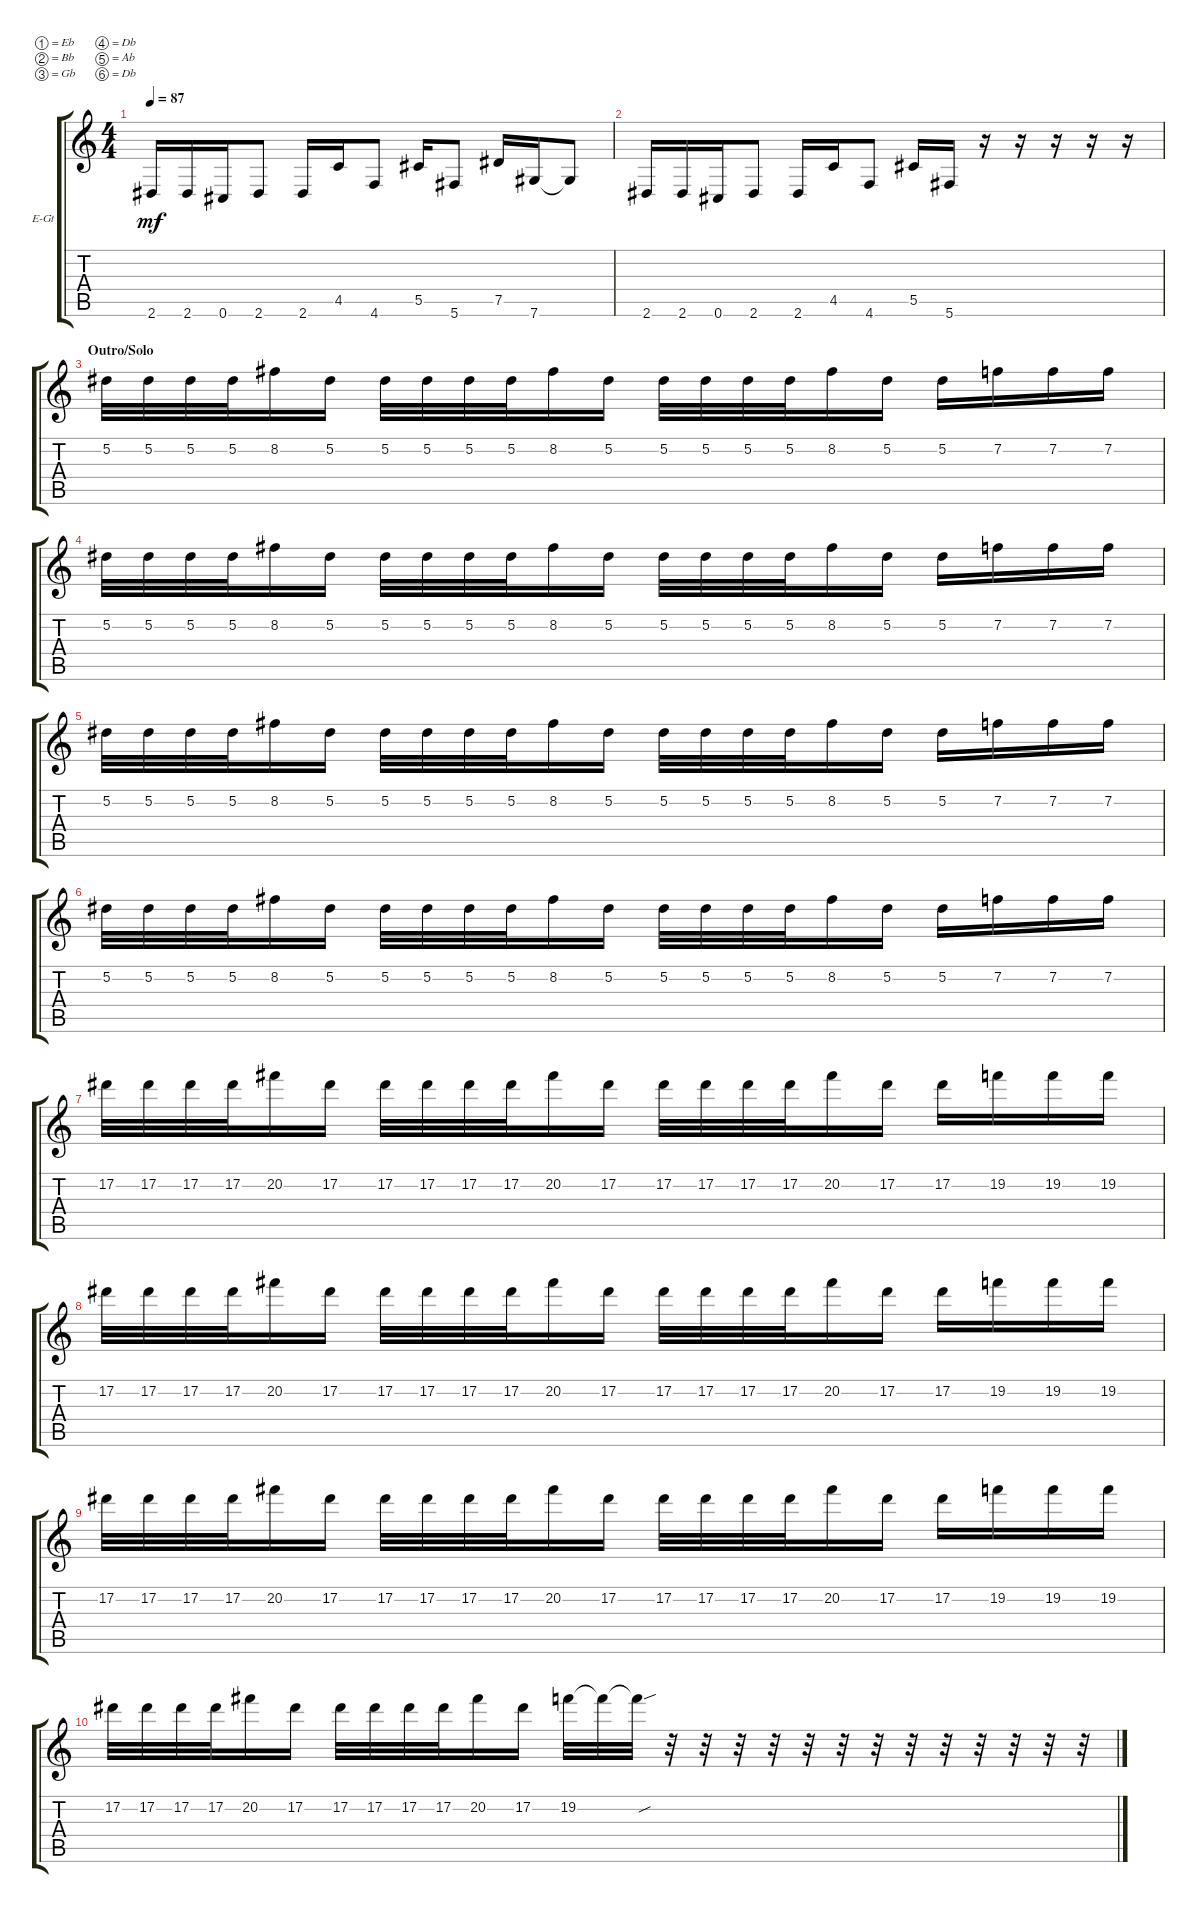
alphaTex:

\defaultSystemsLayout 4
\bracketExtendMode groupsimilarinstruments
\firstSystemTrackNameOrientation horizontal
\otherSystemsTrackNameOrientation horizontal
\track ("Lead Guitar" "E-Gt") {instrument overdrivenguitar}
\staff {score tabs}
\tuning (Eb4 Bb3 Gb3 Db3 Ab2 Db2)
\ts (4 4)
\tempo 87
\clef g2
\ks c
2.6.16{dy mf} 2.6.16 0.6.16 2.6.8 2.6.16 4.5.16 4.6.8 5.5.16 5.6.8 7.5.16 7.6.16 7.6{t}.8 |
2.6.16 2.6.16 0.6.16 2.6.8 2.6.16 4.5.16 4.6.8 5.5.16 5.6.16 r.16 r.16 r.16 r.16 r.16 |
\section ("" "Outro/Solo")
5.2.32 5.2.32 5.2.32 5.2.32 8.2.16 5.2.16 5.2.32 5.2.32 5.2.32 5.2.32 8.2.16 5.2.16 5.2.32 5.2.32 5.2.32 5.2.32 8.2.16 5.2.16 5.2.16 7.2.16 7.2.16 7.2.16 |
5.2.32 5.2.32 5.2.32 5.2.32 8.2.16 5.2.16 5.2.32 5.2.32 5.2.32 5.2.32 8.2.16 5.2.16 5.2.32 5.2.32 5.2.32 5.2.32 8.2.16 5.2.16 5.2.16 7.2.16 7.2.16 7.2.16 |
5.2.32 5.2.32 5.2.32 5.2.32 8.2.16 5.2.16 5.2.32 5.2.32 5.2.32 5.2.32 8.2.16 5.2.16 5.2.32 5.2.32 5.2.32 5.2.32 8.2.16 5.2.16 5.2.16 7.2.16 7.2.16 7.2.16 |
5.2.32 5.2.32 5.2.32 5.2.32 8.2.16 5.2.16 5.2.32 5.2.32 5.2.32 5.2.32 8.2.16 5.2.16 5.2.32 5.2.32 5.2.32 5.2.32 8.2.16 5.2.16 5.2.16 7.2.16 7.2.16 7.2.16 |
17.2.32 17.2.32 17.2.32 17.2.32 20.2.16 17.2.16 17.2.32 17.2.32 17.2.32 17.2.32 20.2.16 17.2.16 17.2.32 17.2.32 17.2.32 17.2.32 20.2.16 17.2.16 17.2.16 19.2.16 19.2.16 19.2.16 |
17.2.32 17.2.32 17.2.32 17.2.32 20.2.16 17.2.16 17.2.32 17.2.32 17.2.32 17.2.32 20.2.16 17.2.16 17.2.32 17.2.32 17.2.32 17.2.32 20.2.16 17.2.16 17.2.16 19.2.16 19.2.16 19.2.16 |
17.2.32 17.2.32 17.2.32 17.2.32 20.2.16 17.2.16 17.2.32 17.2.32 17.2.32 17.2.32 20.2.16 17.2.16 17.2.32 17.2.32 17.2.32 17.2.32 20.2.16 17.2.16 17.2.16 19.2.16 19.2.16 19.2.16 |
17.2.32 17.2.32 17.2.32 17.2.32 20.2.16 17.2.16 17.2.32 17.2.32 17.2.32 17.2.32 20.2.16 17.2.16 19.2.32 19.2{t}.32 19.2{sou t}.32 r.32 r.32 r.32 r.32 r.32 r.32 r.32 r.32 r.32 r.32 r.32 r.32 r.32
